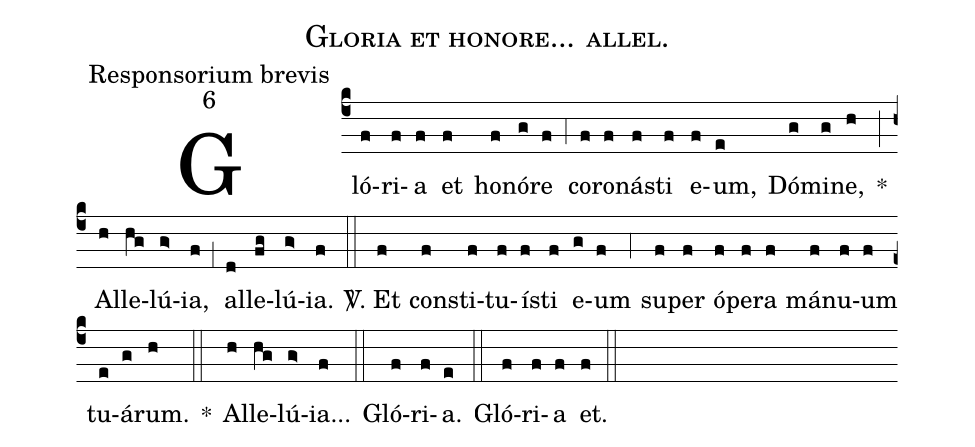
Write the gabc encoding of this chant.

name:Gloria et honore... allel.;
office-part:Responsorium brevis;
mode:6;
%%
(c4) Gló(f)ri(f)a(f) et(f) ho(f)nó(g)re(f) (,4) co(f)ro(f)ná(f)sti(f) e(f)um,(e) Dó(g)mi(g)ne,(h) *(;) Al(h)le(hg)lú(g>)ia,(f) (,1) al(d)le(fg)lú(g>)ia.(f) (::)

<sp>V/</sp>. Et(f) con(f)sti(f)tu(f)í(f)sti(f) e(g)um(f) (,4) su(f)per(f) ó(f)pe(f)ra(f) má(f)nu(f)um(f) tu(e)á(g)rum.(h) *(::) Al(h)le(hg)lú(g>)ia...(f) (::)

Gló(f)ri(f)a.(e) (::)

Gló(f)ri(f)a(f) et.(f) (::)
